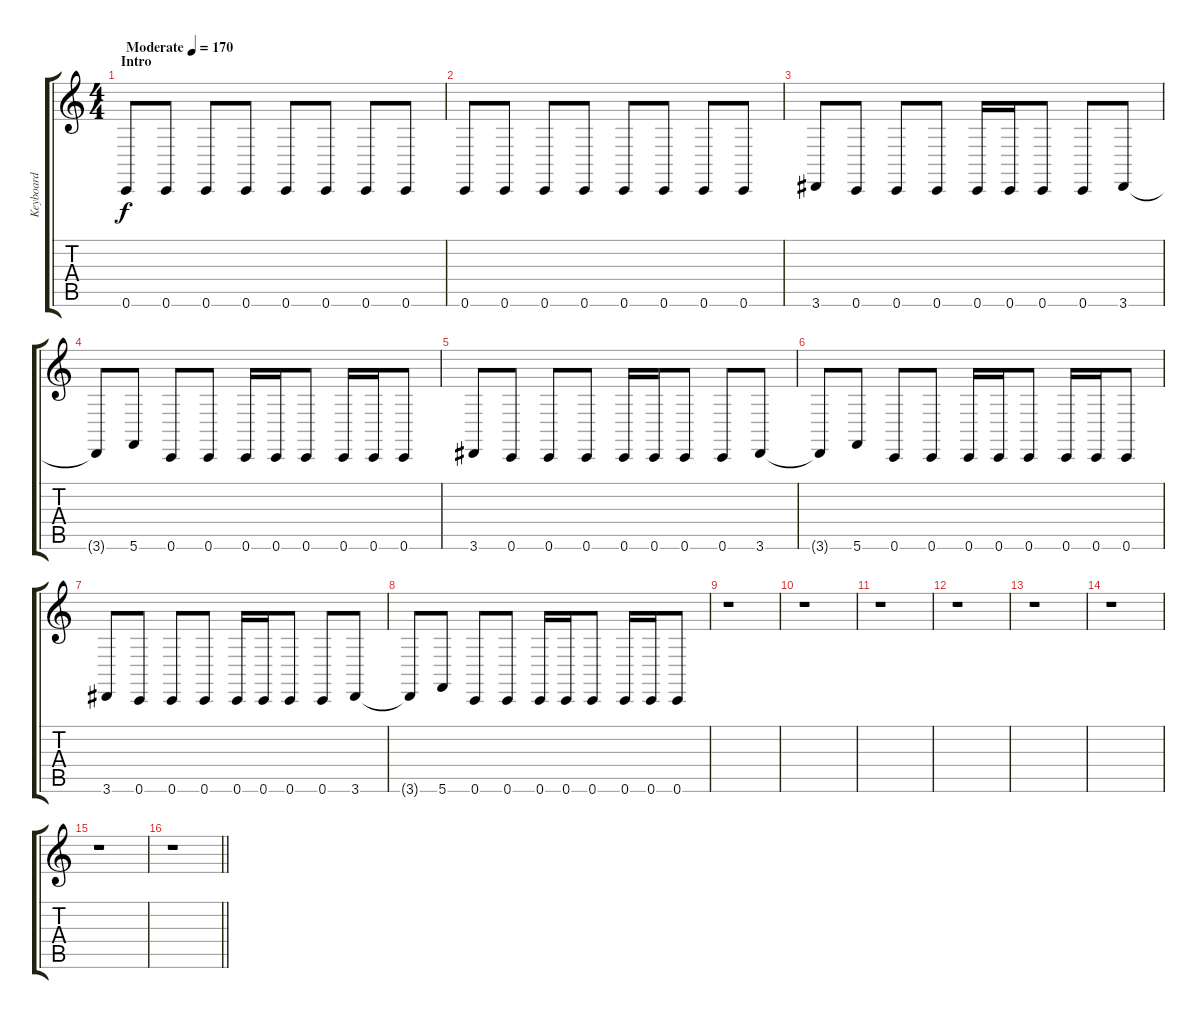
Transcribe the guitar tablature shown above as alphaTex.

\track ("Keyboard" "Keyboard") {instrument lead1square}
\staff {score tabs}
\tuning (D4 A3 F3 C3 G2 C2) {hide}
\ts (4 4)
\section ("" "Intro")
\tempo (170 "Moderate")
\clef g2
\ks c
0.6.8{dy f instrument lead1square} 0.6.8 0.6.8 0.6.8 0.6.8 0.6.8 0.6.8 0.6.8 |
0.6.8 0.6.8 0.6.8 0.6.8 0.6.8 0.6.8 0.6.8 0.6.8 |
3.6.8 0.6.8 0.6.8 0.6.8 0.6.16 0.6.16 0.6.8 0.6.8 3.6.8 |
3.6{t}.8 5.6.8 0.6.8 0.6.8 0.6.16 0.6.16 0.6.8 0.6.16 0.6.16 0.6.8 |
3.6.8 0.6.8 0.6.8 0.6.8 0.6.16 0.6.16 0.6.8 0.6.8 3.6.8 |
3.6{t}.8 5.6.8 0.6.8 0.6.8 0.6.16 0.6.16 0.6.8 0.6.16 0.6.16 0.6.8 |
3.6.8 0.6.8 0.6.8 0.6.8 0.6.16 0.6.16 0.6.8 0.6.8 3.6.8 |
3.6{t}.8 5.6.8 0.6.8 0.6.8 0.6.16 0.6.16 0.6.8 0.6.16 0.6.16 0.6.8 |
r.1 |
r.1 |
r.1 |
r.1 |
r.1 |
r.1 |
r.1 |
\barLineRight lightlight
r.1
